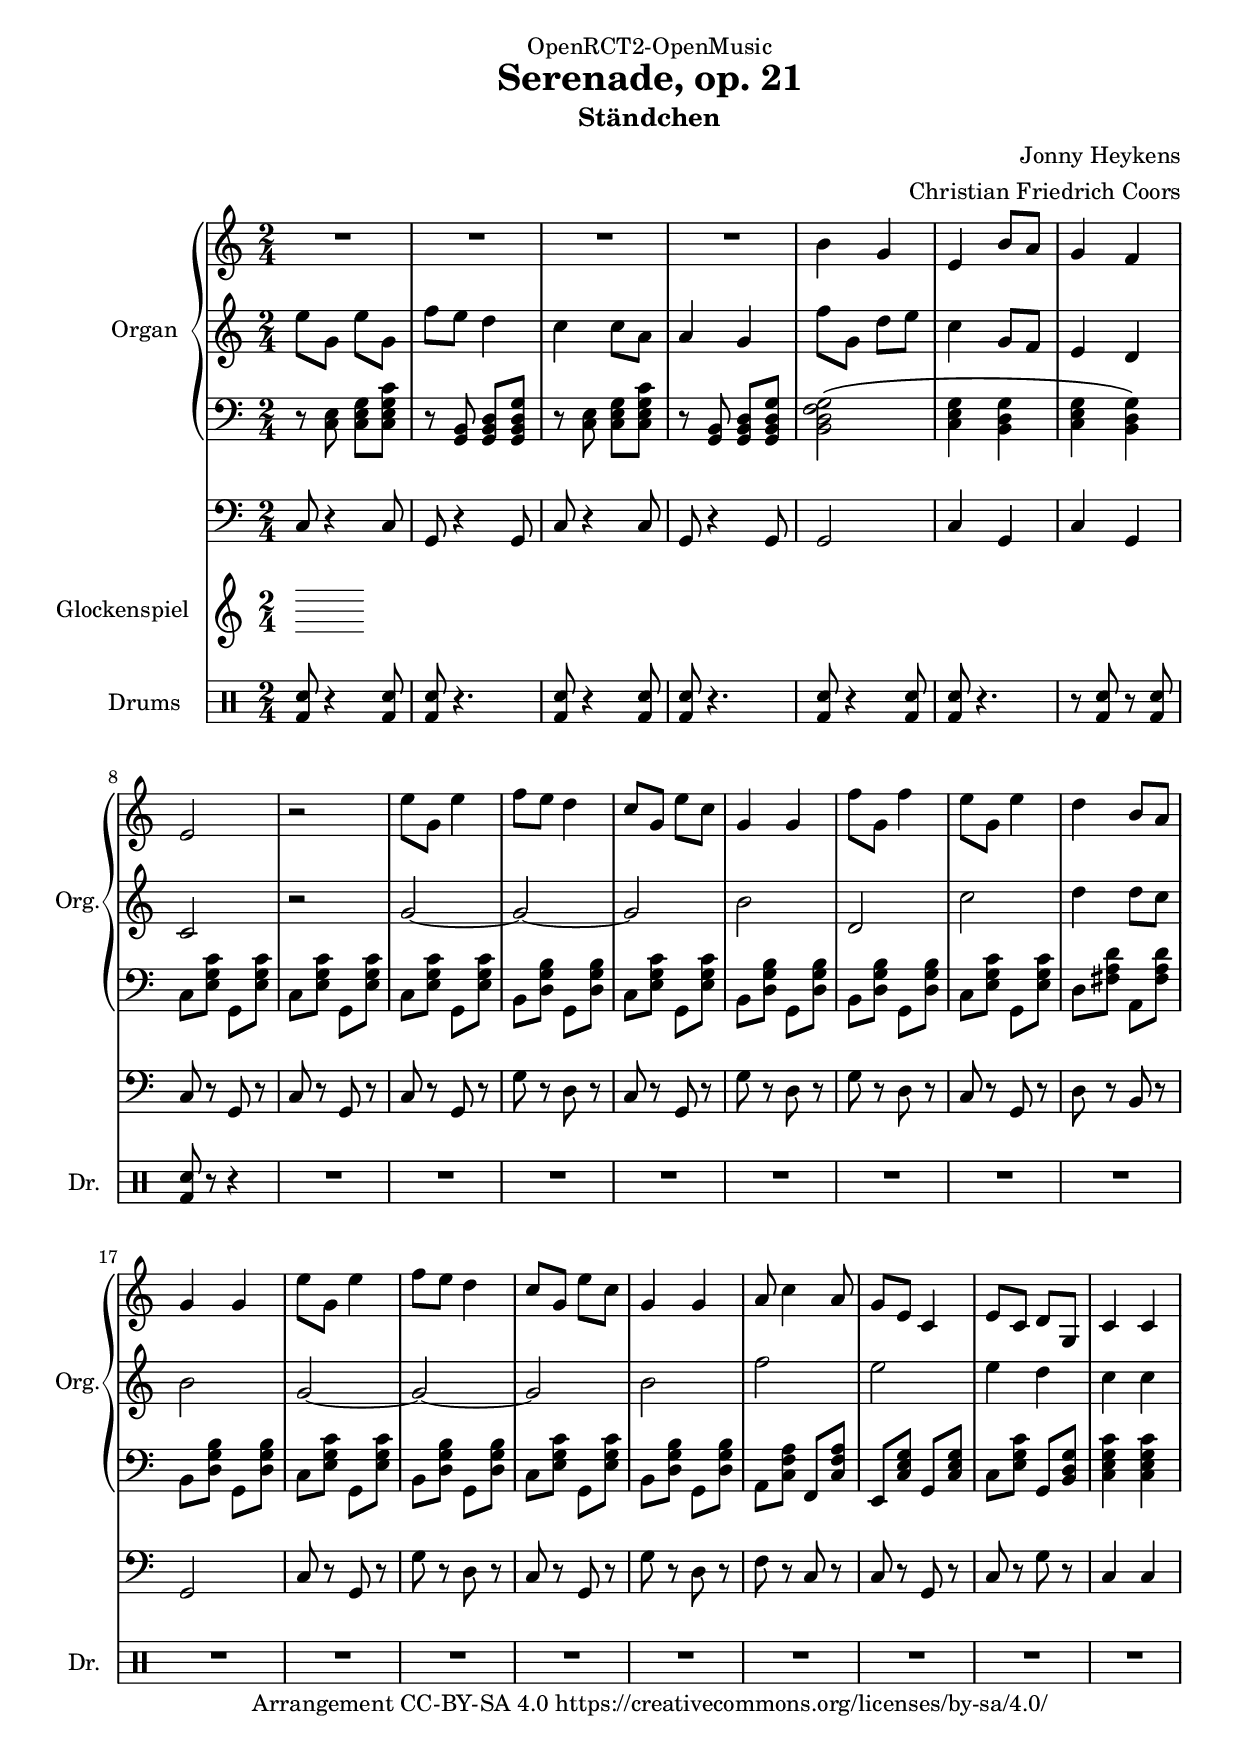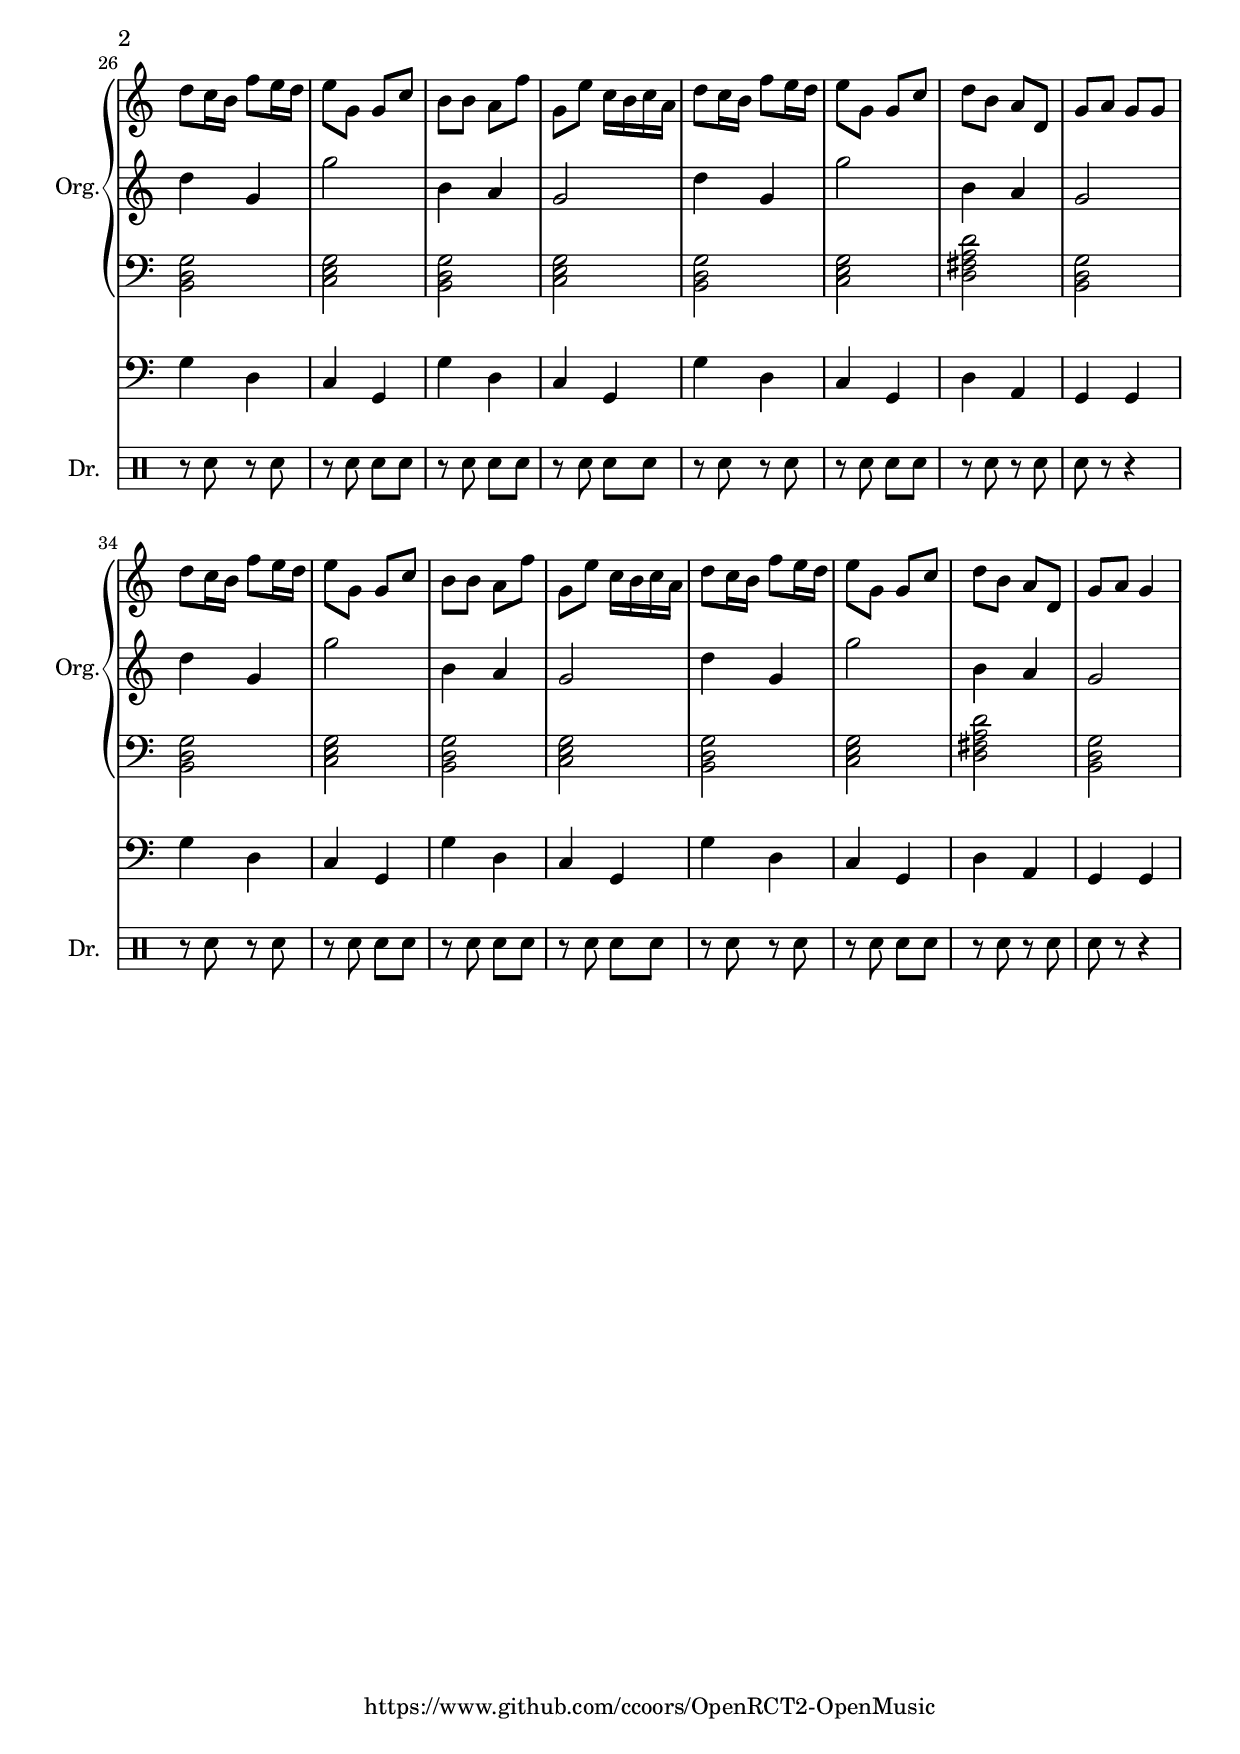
\version "2.18.2"
\include "articulate.ly"
#(define ac:normalFactor '(7 . 8))

\header {
  dedication = "OpenRCT2-OpenMusic"
  title = "Serenade, op. 21"
  arranger = "Christian Friedrich Coors"
  subtitle = "Ständchen"
  composer = "Jonny Heykens"
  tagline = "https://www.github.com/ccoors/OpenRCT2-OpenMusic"
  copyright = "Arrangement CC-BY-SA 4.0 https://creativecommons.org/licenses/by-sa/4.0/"
}

\paper {
  #(set-paper-size "a4")
  left-margin = 2\cm
}

global = {
  \key c \major
  \time 2/4
}

second_melody = \relative c'' {
  \global
  R2*4
  b4 g
  e b'8 a
  g4 f
  e2
  r2
  
  e'8 g, e'4
  f8 e d4
  c8 g e' c
  g4 g
  
  f'8 g, f'4
  e8 g, e'4
  d b8 a
  g4 g
    
  e'8 g, e'4
  f8 e d4
  c8 g e' c
  g4 g
  
  a8 c4 a8
  g e c4
  e8 c d g,
  c4 c
  
  \repeat unfold 2 {
    d'8 c16 b f'8 e16 d
    e8 g, g c
    b b a f' g, e' c16 b c a
    d8 c16 b f'8 e16 d
    e8 g, g c
  }
  \alternative {
    {
      d b a d, g a g g
    }
    {
      d' b a d, g a g4
    }
  }
}

melody = \relative c'' {
  \global
  e8 g, e' g,
  f' e d4
  c c8 a
  a4 g
  f'8 g, d' e
  c4 g8 f
  e4 d
  c2
  r
  g'2~
  g~
  g
  b
  
  d,
  c'
  d4 d8 c
  b2
  
  g~
  g~
  g
  b
  f'
  e
  e4 d
  c c
  
  \repeat unfold 4 {
    d4 g,
    g'2
    b,4 a
    g2
  }
}

left = \relative c' {
  \global
  r8 <c, e> <c e g> <c e g c>
  r <g b> <g b d> <g b d g>
  r <c e> <c e g> <c e g c>
  r <g b> <g b d> <g b d g>
  <b d f g>2\(
  <c e g>4 <b d g>
  <c e g> <b d g>\)
  c8 <e g c> g, <e' g c>
  c <e g c> g, <e' g c>
  
  c <e g c> g, <e' g c>
  b <d g b> g, <d' g b>
  c <e g c> g, <e' g c>
  b <d g b> g, <d' g b>
  
  b <d g b> g, <d' g b>
  c <e g c> g, <e' g c>
  d <fis a d> a, <fis' a d>
  b, <d g b> g, <d' g b>
  
  c <e g c> g, <e' g c>
  b <d g b> g, <d' g b>
  c <e g c> g, <e' g c>
  b <d g b> g, <d' g b>
  a <c f a> f, <c' f a>
  e, <c' e g> g <c e g>
  c <e g c> g, <b d g>
  <c e g c>4 <c e g c>
  
  \repeat unfold 2 {
    <b d g>2
    <c e g>
    <b d g>
    <c e g>
    <b d g>
    <c e g>
    <d fis a d>
    <b d g>
  }
}

pedal = \relative c, {
  \global
  
  c'8 r4 c8
  g r4 g8
  c r4 c8
  g r4 g8
  g2
  c4 g
  c g
  c8 r g r
  c r g r
  
  c r g r
  g' r d r
  c r g r
  g' r d r
  
  g r d r
  c r g r
  d' r b r
  g2
  
  c8 r g r
  g' r d r
  c r g r
  g' r d r
  f r c r
  c r g r
  c r g' r
  c,4 c
  
  \repeat unfold 2 {
    g'4 d
    c g
    g' d
    c g
    g' d
    c g
    d' a
    g g
  }
}

glockenspiel = \relative c'' {
  \global
  
}

drum = \drummode {
  <bd sna>8 r4 <bd sna>8
  <bd sna> r4.
  <bd sna>8 r4 <bd sna>8
  <bd sna> r4.
  <bd sna>8 r4 <bd sna>8
  <bd sna> r4.
  r8 <bd sna> r <bd sna>
  <bd sna> r r4
  
  R2*17
  
  \repeat unfold 2 {
    r8 sna r sna
    r sna sna sna
    r sna sna sna
    r sna sna sna
    r sna r sna
    r sna sna sna
    r sna r sna
    sna r r4
  }
  
}

organPart = <<
  \new PianoStaff \with {
    instrumentName = "Organ"
    shortInstrumentName = "Org."
  } <<
    \new Staff = "second melody" \with {
      midiInstrument = "drawbar organ"
    } \second_melody
    \new Staff = "melody" \with {
      midiInstrument = "church organ"
    } \melody
    \new Staff = "accompaniment" \with {
      midiInstrument = "reed organ"
    } { \clef bass \left }
  >>
  \new Staff = "pedal" \with {
    midiInstrument = "church organ"
  } { \clef bass \pedal }
>>

glockenspielPart = \new Staff \with {
  instrumentName = "Glockenspiel"
  shortInstrumentName = "Gls."
  midiInstrument = "vibraphone"
} \glockenspiel

drumPart = \new DrumStaff \with {
  \consists "Instrument_name_engraver"
  instrumentName = "Drums"
  shortInstrumentName = "Dr."
} \drum

\score {
  <<
    \organPart
    \glockenspielPart
    \drumPart
  >>
  
  \layout { }
}

\score {
  \unfoldRepeats \articulate <<
    \organPart
    \glockenspielPart
    \drumPart
  >>
  \midi {
    \tempo 4=95
  }
}
